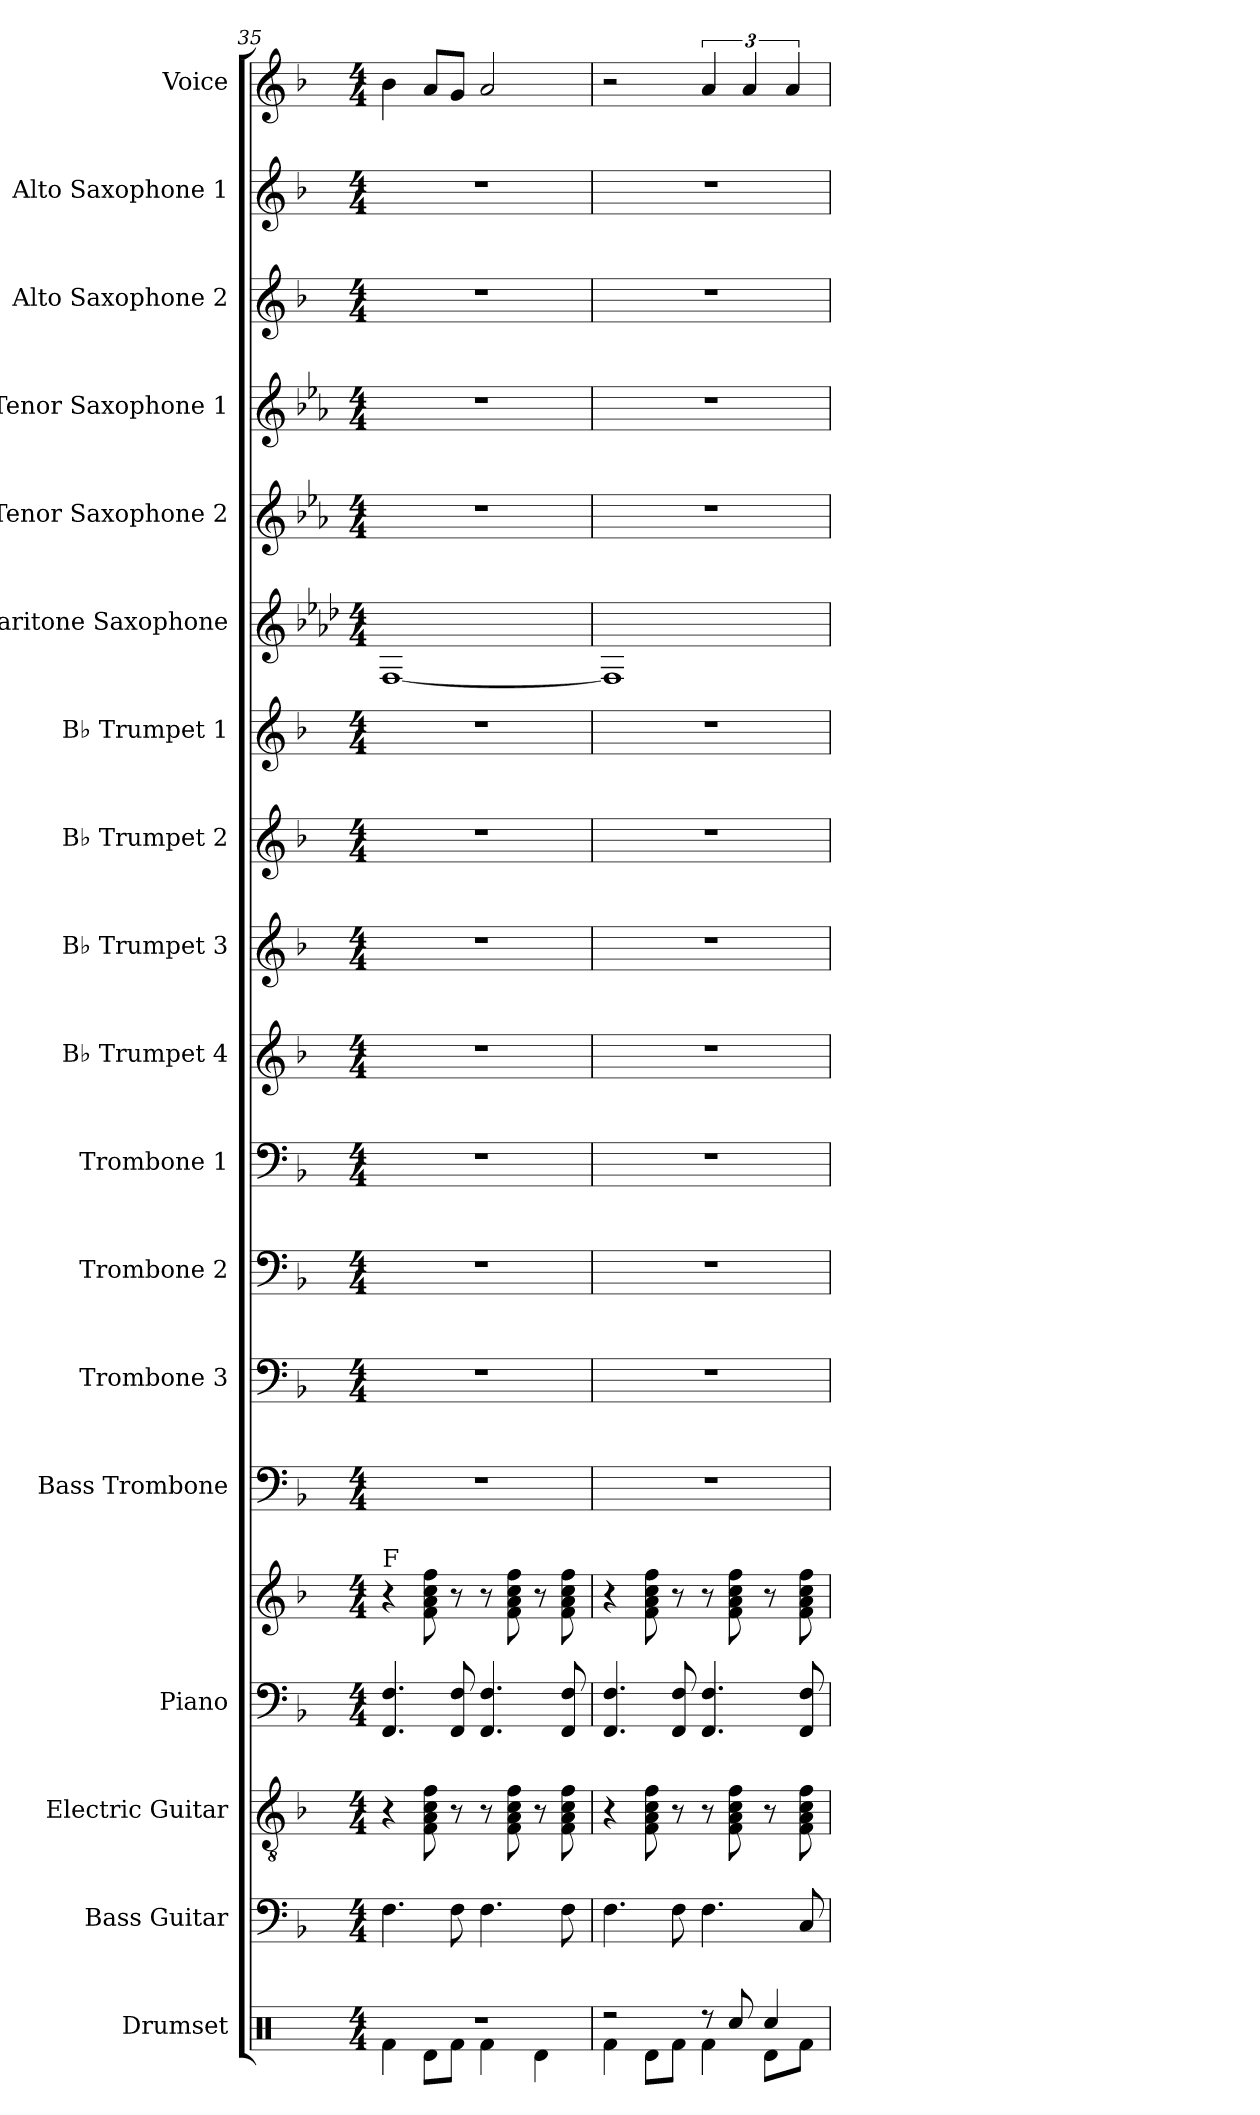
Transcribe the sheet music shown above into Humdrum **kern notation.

**kern	**kern	**kern	**kern	**kern	**kern	**kern	**kern	**kern	**kern	**kern	**kern	**kern	**kern	**kern	**kern	**kern	**kern	**kern
*part18	*part17	*part16	*part15	*part15	*part14	*part13	*part12	*part11	*part10	*part9	*part8	*part7	*part6	*part5	*part4	*part3	*part2	*part1
*staff19	*staff18	*staff17	*staff16	*staff15	*staff14	*staff13	*staff12	*staff11	*staff10	*staff9	*staff8	*staff7	*staff6	*staff5	*staff4	*staff3	*staff2	*staff1
*I"Drumset	*I"Bass Guitar	*I"Electric Guitar	*I"Piano	*	*I"Bass Trombone	*I"Trombone 3	*I"Trombone 2	*I"Trombone 1	*I"B♭ Trumpet 4	*I"B♭ Trumpet 3	*I"B♭ Trumpet 2	*I"B♭ Trumpet 1	*I"Baritone Saxophone	*I"Tenor Saxophone 2	*I"Tenor Saxophone 1	*I"Alto Saxophone 2	*I"Alto Saxophone 1	*I"Voice
*I'D. Set	*I'B. Guit.	*I'El. Guit.	*I'Pno.	*	*I'B. Tbn.	*I'Tbn. 3	*I'Tbn. 2	*I'Tbn. 1	*I'B♭ Tpt. 4	*I'B♭ Tpt. 3	*I'B♭ Tpt. 2	*I'B♭ Tpt. 1	*I'Bar. Sax.	*I'T. Sax. 2	*I'T. Sax. 1	*I'A. Sax. 2	*I'A. Sax. 1	*I'Voi.
*clefX	*clefF4	*clefGv2	*clefF4	*clefG2	*clefF4	*clefF4	*clefF4	*clefF4	*clefG2	*clefG2	*clefG2	*clefG2	*clefG2	*clefG2	*clefG2	*clefG2	*clefG2	*clefG2
*	*ITrd7c12	*	*	*	*	*	*	*	*ITrd1c2	*ITrd1c2	*ITrd1c2	*ITrd1c2	*ITrd12c21	*ITrd8c14	*ITrd8c14	*ITrd5c9	*ITrd5c9	*
*k[]	*k[b-]	*k[b-]	*k[b-]	*k[b-]	*k[b-]	*k[b-]	*k[b-]	*k[b-]	*k[b-e-a-]	*k[b-e-a-]	*k[b-e-a-]	*k[b-e-a-]	*k[b-e-a-d-]	*k[b-e-a-]	*k[b-e-a-]	*k[b-e-a-d-]	*k[b-e-a-d-]	*k[b-]
*M4/4	*M4/4	*M4/4	*M4/4	*M4/4	*M4/4	*M4/4	*M4/4	*M4/4	*M4/4	*M4/4	*M4/4	*M4/4	*M4/4	*M4/4	*M4/4	*M4/4	*M4/4	*M4/4
=35	=35	=35	=35	=35	=35	=35	=35	=35	=35	=35	=35	=35	=35	=35	=35	=35	=35	=35
*^	*	*	*	*	*	*	*	*	*	*	*	*	*	*	*	*	*	*
!	!	!	!	!	!LO:TX:a:t=F	!	!	!	!	!	!	!	!	!	!	!	!	!	!
1r	4Rf\	4.FF\	4r	4.FF/ 4.F/	4r	1r	1r	1r	1r	1r	1r	1r	1r	[1FF	1r	1r	1r	1r	4b-\
.	8Rd\L	.	8F\ 8A\ 8c\ 8f\	.	8f\ 8a\ 8cc\ 8ff\	.	.	.	.	.	.	.	.	.	.	.	.	.	8a/L
.	8Rf\J	8FF\	8r	8FF/ 8F/	8r	.	.	.	.	.	.	.	.	.	.	.	.	.	8g/J
.	4Rf\	4.FF\	8r	4.FF/ 4.F/	8r	.	.	.	.	.	.	.	.	.	.	.	.	.	2a/
.	.	.	8F\ 8A\ 8c\ 8f\	.	8f\ 8a\ 8cc\ 8ff\	.	.	.	.	.	.	.	.	.	.	.	.	.	.
.	4Rd\	.	8r	.	8r	.	.	.	.	.	.	.	.	.	.	.	.	.	.
.	.	8FF\	8F\ 8A\ 8c\ 8f\	8FF/ 8F/	8f\ 8a\ 8cc\ 8ff\	.	.	.	.	.	.	.	.	.	.	.	.	.	.
=36	=36	=36	=36	=36	=36	=36	=36	=36	=36	=36	=36	=36	=36	=36	=36	=36	=36	=36	=36
2r	4Rf\	4.FF\	4r	4.FF/ 4.F/	4r	1r	1r	1r	1r	1r	1r	1r	1r	1FF]	1r	1r	1r	1r	2r
.	8Rd\L	.	8F\ 8A\ 8c\ 8f\	.	8f\ 8a\ 8cc\ 8ff\	.	.	.	.	.	.	.	.	.	.	.	.	.	.
.	8Rf\J	8FF\	8r	8FF/ 8F/	8r	.	.	.	.	.	.	.	.	.	.	.	.	.	.
8r	4Rf\	4.FF\	8r	4.FF/ 4.F/	8r	.	.	.	.	.	.	.	.	.	.	.	.	.	6a/
8Rcc/	.	.	8F\ 8A\ 8c\ 8f\	.	8f\ 8a\ 8cc\ 8ff\	.	.	.	.	.	.	.	.	.	.	.	.	.	.
.	.	.	.	.	.	.	.	.	.	.	.	.	.	.	.	.	.	.	6a/
4Rcc/	8Rd\L	.	8r	.	8r	.	.	.	.	.	.	.	.	.	.	.	.	.	.
.	.	.	.	.	.	.	.	.	.	.	.	.	.	.	.	.	.	.	6a/
.	8Rf\J	8CC/	8F\ 8A\ 8c\ 8f\	8FF/ 8F/	8f\ 8a\ 8cc\ 8ff\	.	.	.	.	.	.	.	.	.	.	.	.	.	.
*v	*v	*	*	*	*	*	*	*	*	*	*	*	*	*	*	*	*	*	*
=	=	=	=	=	=	=	=	=	=	=	=	=	=	=	=	=	=	=
*-	*-	*-	*-	*-	*-	*-	*-	*-	*-	*-	*-	*-	*-	*-	*-	*-	*-	*-
